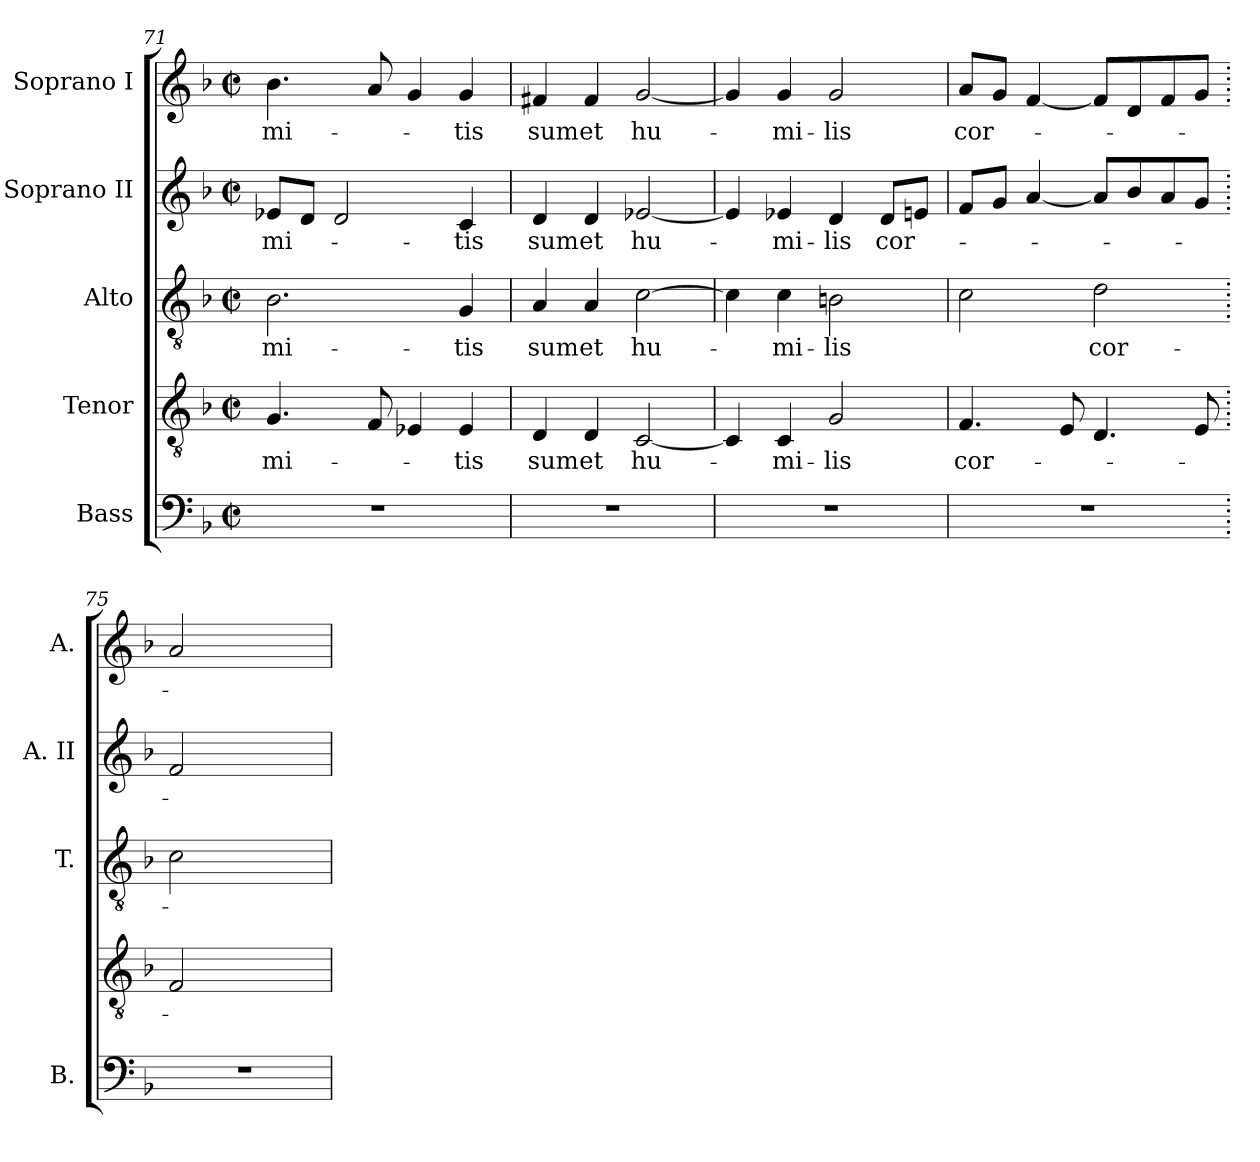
**kern	**kern	**text	**kern	**text	**kern	**text	**kern	**text
*part5	*part4	*part4	*part3	*part3	*part2	*part2	*part1	*part1
*staff5	*staff4	*staff4	*staff3	*staff3	*staff2	*staff2	*staff1	*staff1
*I"Bass	*I"Tenor	*	*I"Alto	*	*I"Soprano II	*	*I"Soprano I	*
*I'B.	*	*	*I'T.	*	*I'A. II	*	*I'A.	*
*clefF4	*clefGv2	*	*clefGv2	*	*clefG2	*	*clefG2	*
*	*ITrd7c12	*	*ITrd7c12	*	*	*	*	*
*k[b-]	*k[b-]	*	*k[b-]	*	*k[b-]	*	*k[b-]	*
*F:	*F:	*	*F:	*	*F:	*	*F:	*
*M2/2	*M2/2	*	*M2/2	*	*M2/2	*	*M2/2	*
*met(c|)	*met(c|)	*	*met(c|)	*	*met(c|)	*	*met(c|)	*
=71	=71	=71	=71	=71	=71	=71	=71	=71
!	!	!LO:LY:b:color=#000000	!	!	!	!	!	!
!	!	!	!	!LO:LY:b:color=#000000	!	!	!	!
!	!	!	!	!	!	!LO:LY:b:color=#000000	!	!
!	!	!	!	!	!	!	!	!LO:LY:b:color=#000000
1r	4.GGi/	mi-	2.BB-i\	mi-	8e-Xi/L	mi-	4.b-i\	mi-
.	.	.	.	.	8di/J	.	.	.
.	.	.	.	.	2di/	.	.	.
.	8FFi/	.	.	.	.	.	8ai/	.
.	4EE-Xi/	.	.	.	.	.	4gi/	.
!	!	!LO:LY:b:color=#000000	!	!	!	!	!	!
!	!	!	!	!LO:LY:b:color=#000000	!	!	!	!
!	!	!	!	!	!	!LO:LY:b:color=#000000	!	!
!	!	!	!	!	!	!	!	!LO:LY:b:color=#000000
.	4EE-i/	-tis	4GGi/	-tis	4ci/	-tis	4gi/	-tis
!!LO:PB:g=z
=72	=72	=72	=72	=72	=72	=72	=72	=72
!	!	!LO:LY:b:color=#000000	!	!	!	!	!	!
!	!	!	!	!LO:LY:b:color=#000000	!	!	!	!
!	!	!	!	!	!	!LO:LY:b:color=#000000	!	!
!	!	!	!	!	!	!	!	!LO:LY:b:color=#000000
1r	4DDi/	sum	4AAi/	sum	4di/	sum	4f#Xi/	sum
!	!	!LO:LY:b:color=#000000	!	!	!	!	!	!
!	!	!	!	!LO:LY:b:color=#000000	!	!	!	!
!	!	!	!	!	!	!LO:LY:b:color=#000000	!	!
!	!	!	!	!	!	!	!	!LO:LY:b:color=#000000
.	4DDi/	et	4AAi/	et	4di/	et	4f#i/	et
!	!	!LO:LY:b:color=#000000	!	!	!	!	!	!
!	!	!	!	!LO:LY:b:color=#000000	!	!	!	!
!	!	!	!	!	!	!LO:LY:b:color=#000000	!	!
!	!	!	!	!	!	!	!	!LO:LY:b:color=#000000
.	[<2CCi/	hu-	[>2Ci\	hu-	[<2e-Xi/	hu-	[<2gi/	hu-
=73	=73	=73	=73	=73	=73	=73	=73	=73
1r	4CCi/]	.	4Ci\]	.	4e-i/]	.	4gi/]	.
!	!	!LO:LY:b:color=#000000	!	!	!	!	!	!
!	!	!	!	!LO:LY:b:color=#000000	!	!	!	!
!	!	!	!	!	!	!LO:LY:b:color=#000000	!	!
!	!	!	!	!	!	!	!	!LO:LY:b:color=#000000
.	4CCi/	-mi-	4Ci\	-mi-	4e-Xi/	-mi-	4gi/	-mi-
!	!	!LO:LY:b:color=#000000	!	!	!	!	!	!
!	!	!	!	!LO:LY:b:color=#000000	!	!	!	!
!	!	!	!	!	!	!LO:LY:b:color=#000000	!	!
!	!	!	!	!	!	!	!	!LO:LY:b:color=#000000
.	2GGi/	-lis	2BBni\	-lis	4di/	-lis	2gi/	-lis
!	!	!	!	!	!	!LO:LY:b:color=#000000	!	!
.	.	.	.	.	8di/L	cor-	.	.
.	.	.	.	.	8eni/J	.	.	.
=74	=74	=74	=74	=74	=74	=74	=74	=74
!	!	!LO:LY:b:color=#000000	!	!	!	!	!	!
!	!	!	!	!	!	!	!	!LO:LY:b:color=#000000
1r	4.FFi/	cor-	2Ci\	.	8fi/L	.	8ai/L	cor-
.	.	.	.	.	8gi/J	.	8gi/J	.
.	.	.	.	.	[<4ai/	.	[<4fi/	.
.	8EEi/	.	.	.	.	.	.	.
!	!	!	!	!LO:LY:b:color=#000000	!	!	!	!
.	4.DDi/	.	2Di\	cor-	8ai/L]	.	8fi/L]	.
.	.	.	.	.	8b-i/	.	8di/	.
.	.	.	.	.	8ai/	.	8fi/	.
.	8EEi/	.	.	.	8gi/J	.	8gi/J	.
=75.	=75.	=75.	=75.	=75.	=75.	=75.	=75.	=75.
!LO:N:vis=1	!	!	!	!	!	!	!	!
1r	2FFi/	.	2Ci\	.	2fi/	.	2ai/	.
.	2ryy	.	2ryy	.	2ryy	.	2ryy	.
=	=	=	=	=	=	=	=	=
*-	*-	*-	*-	*-	*-	*-	*-	*-
